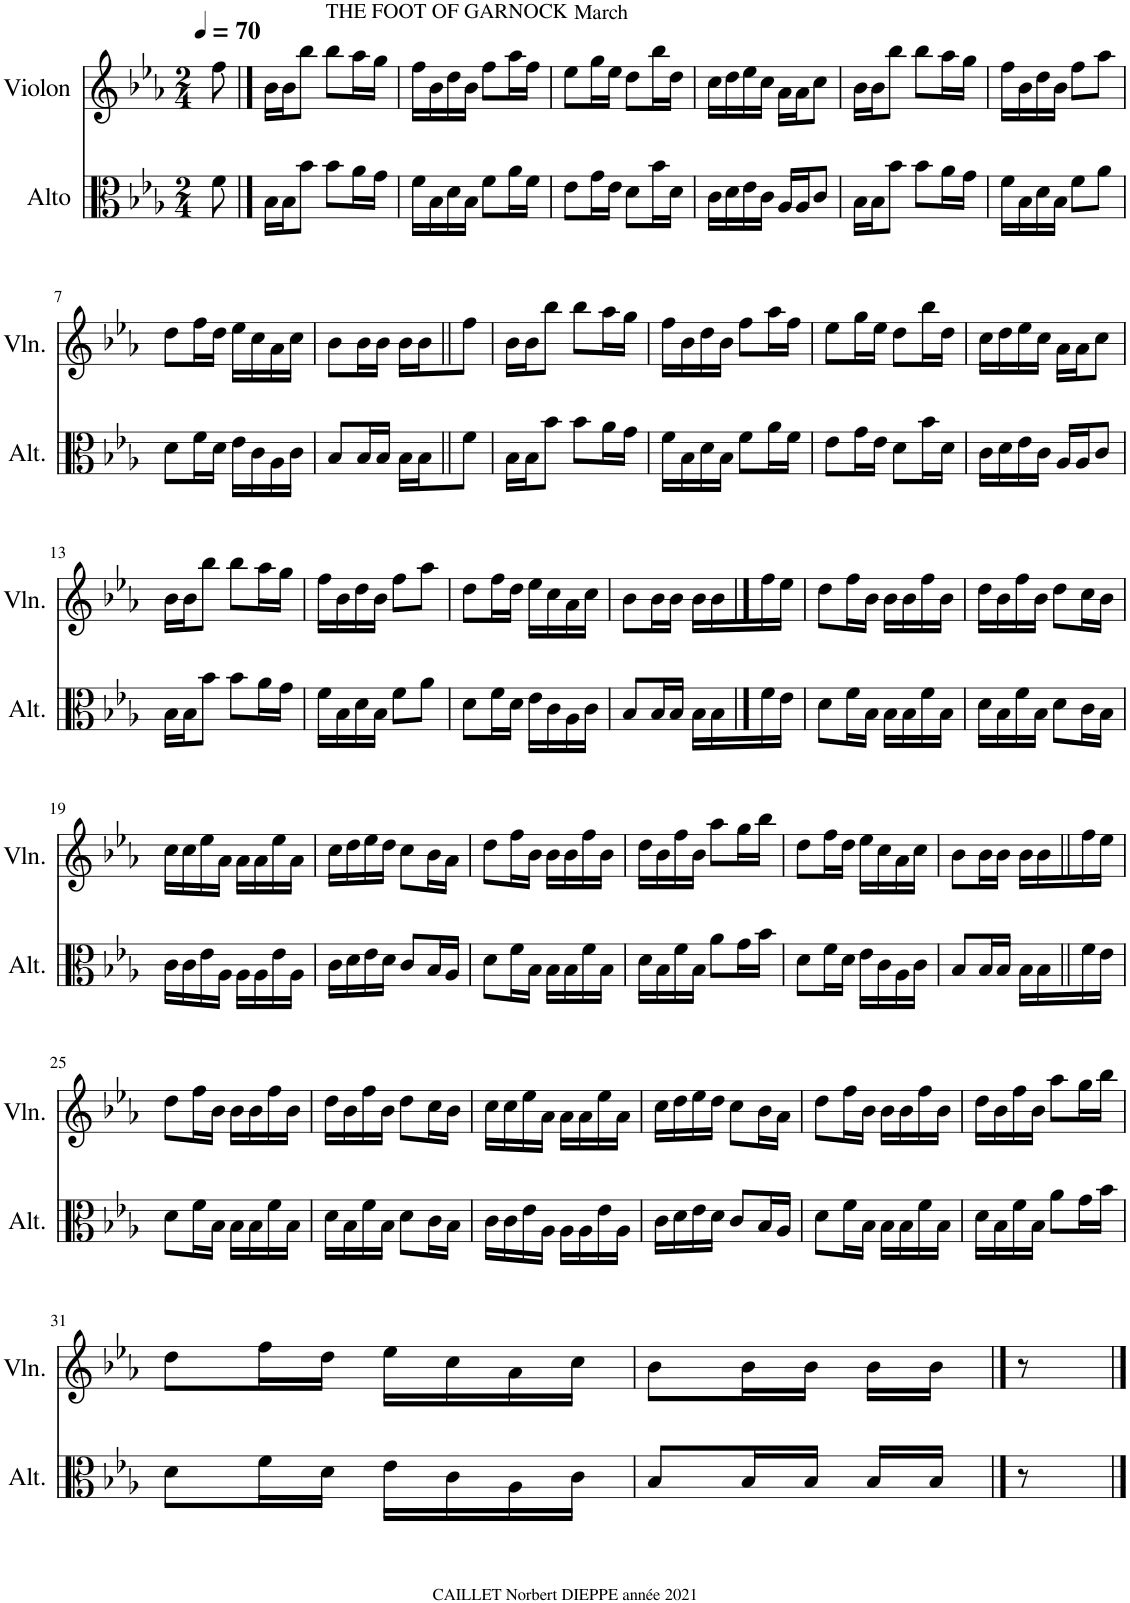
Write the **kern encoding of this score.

**kern	**kern
*part2	*part1
*staff2	*staff1
*I"Alto	*I"Violon
*I'Alt.	*I'Vln.
*clefC3	*clefG2
*k[b-e-a-]	*k[b-e-a-]
*M2/4	*M2/4
=	=
8f\	8ff\
==1	==1
*	*MM70
16B-\LL	16b-\LL
16B-\J	16b-\J
8b-\J	8bb-\J
!	!LO:TX:a:t=THE FOOT OF GARNOCK
8b-\L	8bb-\L
16a-\L	16aa-\L
16g\JJ	16gg\JJ
=2	=2
16f\LL	16ff\LL
16B-\	16b-\
16d\	16dd\
16B-\JJ	16b-\JJ
8f\L	8ff\L
16a-\L	16aa-\L
16f\JJ	16ff\JJ
=3	=3
!	!LO:TX:a:t=March
8e-\L	8ee-\L
16g\L	16gg\L
16e-\JJ	16ee-\JJ
8d\L	8dd\L
16b-\L	16bb-\L
16d\JJ	16dd\JJ
=4	=4
16c\LL	16cc\LL
16d\	16dd\
16e-\	16ee-\
16c\JJ	16cc\JJ
16A-/LL	16a-\LL
16A-/J	16a-\J
8c/J	8cc\J
=5	=5
16B-\LL	16b-\LL
16B-\J	16b-\J
8b-\J	8bb-\J
8b-\L	8bb-\L
16a-\L	16aa-\L
16g\JJ	16gg\JJ
=6	=6
16f\LL	16ff\LL
16B-\	16b-\
16d\	16dd\
16B-\JJ	16b-\JJ
8f\L	8ff\L
8a-\J	8aa-\J
!!LO:LB:g=z
=7	=7
8d\L	8dd\L
16f\L	16ff\L
16d\JJ	16dd\JJ
16e-\LL	16ee-\LL
16c\	16cc\
16A-\	16a-\
16c\JJ	16cc\JJ
=8	=8
8B-/L	8b-\L
16B-/L	16b-\L
16B-/JJ	16b-\JJ
16B-\LL	16b-\LL
16B-\J	16b-\J
8f\J	8ff\J
=9	=9
16B-\LL	16b-\LL
16B-\J	16b-\J
8b-\J	8bb-\J
8b-\L	8bb-\L
16a-\L	16aa-\L
16g\JJ	16gg\JJ
=10	=10
16f\LL	16ff\LL
16B-\	16b-\
16d\	16dd\
16B-\JJ	16b-\JJ
8f\L	8ff\L
16a-\L	16aa-\L
16f\JJ	16ff\JJ
=11	=11
8e-\L	8ee-\L
16g\L	16gg\L
16e-\JJ	16ee-\JJ
8d\L	8dd\L
16b-\L	16bb-\L
16d\JJ	16dd\JJ
=12	=12
16c\LL	16cc\LL
16d\	16dd\
16e-\	16ee-\
16c\JJ	16cc\JJ
16A-/LL	16a-\LL
16A-/J	16a-\J
8c/J	8cc\J
!!LO:LB:g=z
=13	=13
16B-\LL	16b-\LL
16B-\J	16b-\J
8b-\J	8bb-\J
8b-\L	8bb-\L
16a-\L	16aa-\L
16g\JJ	16gg\JJ
=14	=14
16f\LL	16ff\LL
16B-\	16b-\
16d\	16dd\
16B-\JJ	16b-\JJ
8f\L	8ff\L
8a-\J	8aa-\J
=15	=15
8d\L	8dd\L
16f\L	16ff\L
16d\JJ	16dd\JJ
16e-\LL	16ee-\LL
16c\	16cc\
16A-\	16a-\
16c\JJ	16cc\JJ
=16	=16
8B-/L	8b-\L
16B-/L	16b-\L
16B-/JJ	16b-\JJ
16B-\LL	16b-\LL
16B-\	16b-\
16f\	16ff\
16e-\JJ	16ee-\JJ
=17	=17
8d\L	8dd\L
16f\L	16ff\L
16B-\JJ	16b-\JJ
16B-\LL	16b-\LL
16B-\	16b-\
16f\	16ff\
16B-\JJ	16b-\JJ
=18	=18
16d\LL	16dd\LL
16B-\	16b-\
16f\	16ff\
16B-\JJ	16b-\JJ
8d\L	8dd\L
16c\L	16cc\L
16B-\JJ	16b-\JJ
!!LO:LB:g=z
=19	=19
16c\LL	16cc\LL
16c\	16cc\
16e-\	16ee-\
16A-\JJ	16a-\JJ
16A-\LL	16a-\LL
16A-\	16a-\
16e-\	16ee-\
16A-\JJ	16a-\JJ
=20	=20
16c\LL	16cc\LL
16d\	16dd\
16e-\	16ee-\
16d\JJ	16dd\JJ
8c/L	8cc\L
16B-/L	16b-\L
16A-/JJ	16a-\JJ
=21	=21
8d\L	8dd\L
16f\L	16ff\L
16B-\JJ	16b-\JJ
16B-\LL	16b-\LL
16B-\	16b-\
16f\	16ff\
16B-\JJ	16b-\JJ
=22	=22
16d\LL	16dd\LL
16B-\	16b-\
16f\	16ff\
16B-\JJ	16b-\JJ
8a-\L	8aa-\L
16g\L	16gg\L
16b-\JJ	16bb-\JJ
=23	=23
8d\L	8dd\L
16f\L	16ff\L
16d\JJ	16dd\JJ
16e-\LL	16ee-\LL
16c\	16cc\
16A-\	16a-\
16c\JJ	16cc\JJ
=24	=24
8B-/L	8b-\L
16B-/L	16b-\L
16B-/JJ	16b-\JJ
16B-\LL	16b-\LL
16B-\	16b-\
16f\	16ff\
16e-\JJ	16ee-\JJ
!!LO:LB:g=z
=25	=25
8d\L	8dd\L
16f\L	16ff\L
16B-\JJ	16b-\JJ
16B-\LL	16b-\LL
16B-\	16b-\
16f\	16ff\
16B-\JJ	16b-\JJ
=26	=26
16d\LL	16dd\LL
16B-\	16b-\
16f\	16ff\
16B-\JJ	16b-\JJ
8d\L	8dd\L
16c\L	16cc\L
16B-\JJ	16b-\JJ
=27	=27
16c\LL	16cc\LL
16c\	16cc\
16e-\	16ee-\
16A-\JJ	16a-\JJ
16A-\LL	16a-\LL
16A-\	16a-\
16e-\	16ee-\
16A-\JJ	16a-\JJ
=28	=28
16c\LL	16cc\LL
16d\	16dd\
16e-\	16ee-\
16d\JJ	16dd\JJ
8c/L	8cc\L
16B-/L	16b-\L
16A-/JJ	16a-\JJ
=29	=29
8d\L	8dd\L
16f\L	16ff\L
16B-\JJ	16b-\JJ
16B-\LL	16b-\LL
16B-\	16b-\
16f\	16ff\
16B-\JJ	16b-\JJ
=30	=30
16d\LL	16dd\LL
16B-\	16b-\
16f\	16ff\
16B-\JJ	16b-\JJ
8a-\L	8aa-\L
16g\L	16gg\L
16b-\JJ	16bb-\JJ
!!LO:LB:g=z
=31	=31
8d\L	8dd\L
16f\L	16ff\L
16d\JJ	16dd\JJ
16e-\LL	16ee-\LL
16c\	16cc\
16A-\	16a-\
16c\JJ	16cc\JJ
=32	=32
8B-/L	8b-\L
16B-/L	16b-\L
16B-/JJ	16b-\JJ
16B-/LL	16b-\LL
16B-/JJ	16b-\JJ
8r	8r
==	==
*-	*-
